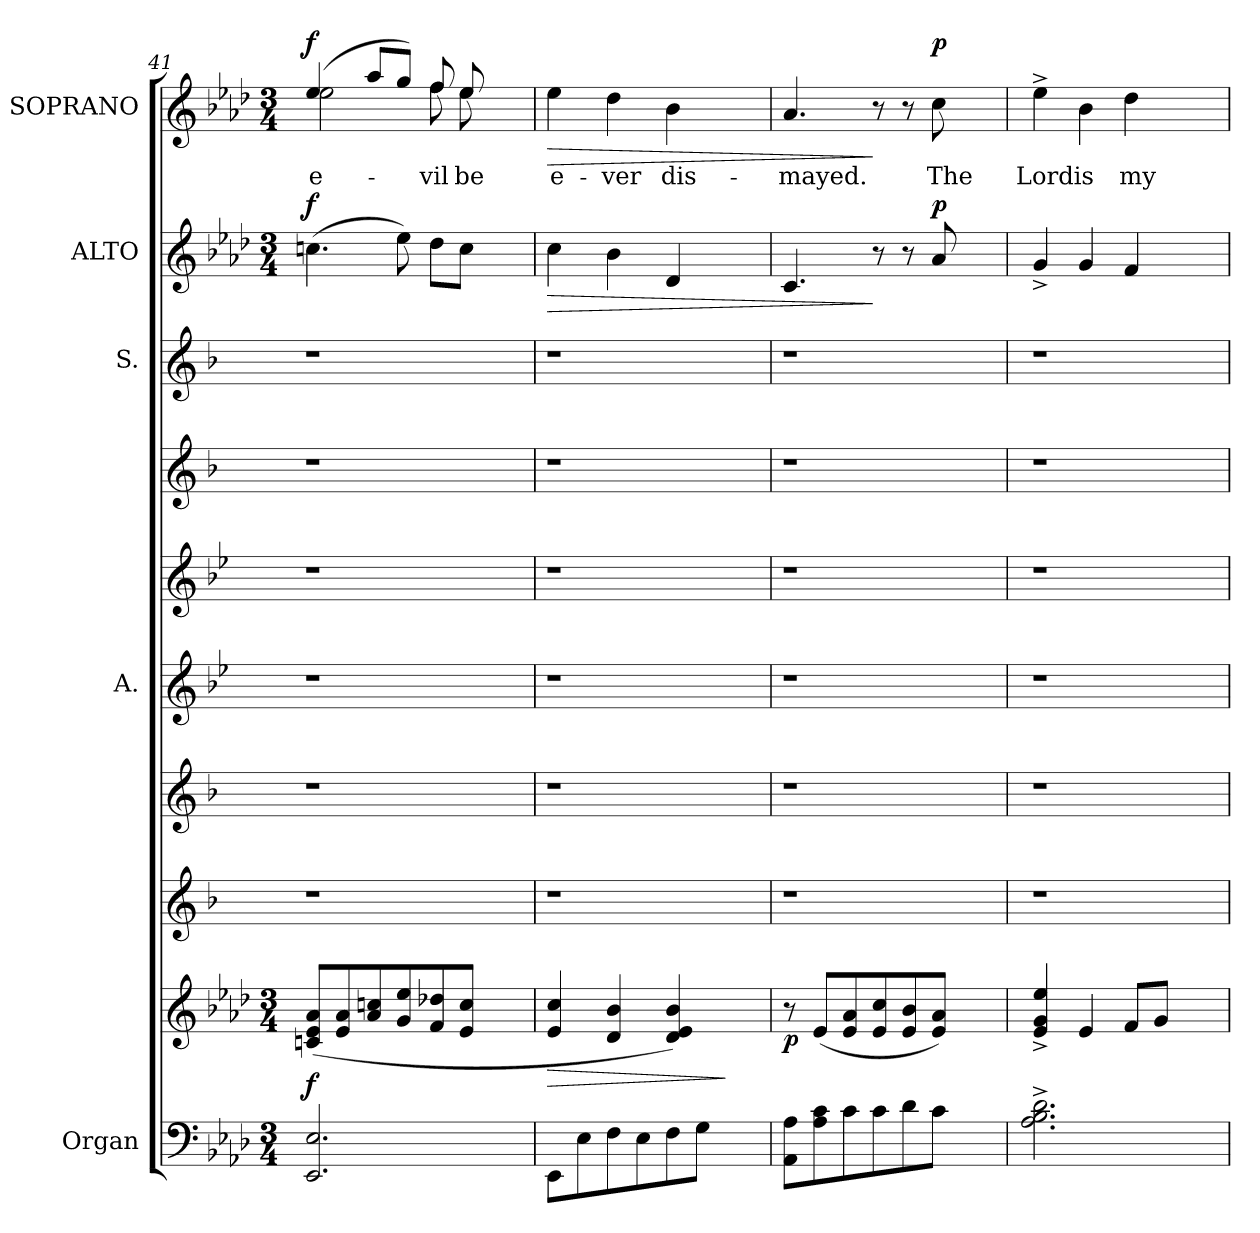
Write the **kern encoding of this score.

**kern	**kern	**dynam	**kern	**kern	**kern	**kern	**kern	**kern	**kern	**dynam	**kern	**text	**dynam
*part9	*part9	*part9	*part8	*part7	*part6	*part5	*part4	*part3	*part2	*part2	*part1	*part1	*part1
*staff10	*staff9	*staff9/10	*staff8	*staff7	*staff6	*staff5	*staff4	*staff3	*staff2	*staff2	*staff1	*staff1	*staff1
*I"Organ	*	*	*	*	*I"A.	*	*	*I"S.	*I"ALTO	*	*I"SOPRANO	*	*
*	*	*	*	*	*	*	*	*	*I'A.	*	*I'S.	*	*
*clefF4	*clefG2	*	*clefG2	*clefG2	*clefG2	*clefG2	*clefG2	*clefG2	*clefG2	*	*clefG2	*	*
*	*	*	*ITrd-2c-3	*ITrd-2c-3	*ITrd1c2	*ITrd1c2	*ITrd-2c-3	*ITrd-3c-5	*	*	*	*	*
*k[b-e-a-d-]	*k[b-e-a-d-]	*	*k[b-e-a-d-]	*k[b-e-a-d-]	*k[b-e-a-d-]	*k[b-e-a-d-]	*k[b-e-a-d-]	*k[b-e-]	*k[b-e-a-d-]	*	*k[b-e-a-d-]	*	*
*A-:	*A-:	*	*A-:	*A-:	*A-:	*A-:	*A-:	*B-:	*A-:	*	*A-:	*	*
*M3/4	*M3/4	*	*	*	*	*	*	*	*M3/4	*	*M3/4	*	*
=41	=41	=41	=41	=41	=41	=41	=41	=41	=41	=41	=41	=41	=41
!	!	!LO:DY:a=2	!	!	!	!	!	!	!	!LO:DY:a	!	!LO:LY:b	!LO:DY:a
*	*	*	*	*	*	*	*	*	*	*	*^	*	*
2.EE-/ 2.E-/	(<8cn/ 8e-/ 8a-/L	f	1r	1r	1r	1r	1r	1r	(>4.ccn\	f	(4ee-/	2ee-\	e-	f
.	8e-/ 8a-/	.	.	.	.	.	.	.	.	.	.	.	.	.
.	8a-/ 8ccn/	.	.	.	.	.	.	.	.	.	8aa-/L	.	.	.
.	8g/ 8ee-/	.	.	.	.	.	.	.	8ee-\)	.	8gg/J)	.	.	.
!	!	!	!	!	!	!	!	!	!	!	!	!	!LO:LY:b	!
.	8f/ 8dd-X/	.	.	.	.	.	.	.	8dd-\L	.	8ff/	8ff\	-vil	.
!	!	!	!	!	!	!	!	!	!	!	!	!	!LO:LY:b	!
.	8e-/ 8cc/J	.	.	.	.	.	.	.	8cc\J	.	8ee-/	8ee-\	be	.
4ryy	4ryy	.	.	.	.	.	.	.	4ryy	.	4ryy	4ryy	.	.
=42	=42	=42	=42	=42	=42	=42	=42	=42	=42	=42	=42	=42	=42	=42
!	!	!LO:HP:b	!	!	!	!	!	!	!	!LO:HP:b	!	!	!LO:LY:b	!LO:HP:b
*	*	*	*	*	*	*	*	*	*	*	*v	*v	*	*
8EE-\L	4e-/ 4cc/	>	1r	1r	1r	1r	1r	1r	4cc\	>	4ee-\	e-	>
8E-\	.	.	.	.	.	.	.	.	.	.	.	.	.
!	!	!	!	!	!	!	!	!	!	!	!	!LO:LY:b	!
8F\	4d-/ 4b-/	.	.	.	.	.	.	.	4b-\	.	4dd-\	-ver	.
8E-\	.	.	.	.	.	.	.	.	.	.	.	.	.
!	!	!	!	!	!	!	!	!	!	!	!	!LO:LY:b	!
8F\	4d-/ 4e-/ 4b-/)	.	.	.	.	.	.	.	4d-/	.	4b-\	dis-	.
8G\J	.	.	.	.	.	.	.	.	.	.	.	.	.
4ryy	4ryy	]	.	.	.	.	.	.	4ryy	.	4ryy	.	.
=43	=43	=43	=43	=43	=43	=43	=43	=43	=43	=43	=43	=43	=43
!	!	!LO:DY:b	!	!	!	!	!	!	!	!	!	!LO:LY:b	!
8AA-\ 8A-\L	8r	p	1r	1r	1r	1r	1r	1r	4.c/	.	4.a-/	-mayed.	.
8A-\ 8c\	(<8e-/L	.	.	.	.	.	.	.	.	.	.	.	.
8c\	8e-/ 8a-/	.	.	.	.	.	.	.	.	.	.	.	.
8c\	8e-/ 8cc/	.	.	.	.	.	.	.	8r	]	8r	.	]
8d-\	8e-/ 8b-/	.	.	.	.	.	.	.	8r	.	8r	.	.
!	!	!	!	!	!	!	!	!	!	!LO:DY:a	!	!LO:LY:b	!LO:DY:a
8c\J	8e-/ 8a-/J)	.	.	.	.	.	.	.	8a-/	p	8cc\	The	p
4ryy	4ryy	.	.	.	.	.	.	.	4ryy	.	4ryy	.	.
!!LO:LB:g=z
=44	=44	=44	=44	=44	=44	=44	=44	=44	=44	=44	=44	=44	=44
!	!	!	!	!	!	!	!	!	!	!	!	!LO:LY:b	!
2.A-\^> 2.B-\^> 2.d-\^>	4e-/^< 4g/^< 4ee-/^<	.	1r	1r	1r	1r	1r	1r	4g^</	.	4ee-^>\	Lord	.
!	!	!	!	!	!	!	!	!	!	!	!	!LO:LY:b	!
.	4e-/	.	.	.	.	.	.	.	4g/	.	4b-\	is	.
!	!	!	!	!	!	!	!	!	!	!	!	!LO:LY:b	!
.	8f/L	.	.	.	.	.	.	.	4f/	.	4dd-\	my	.
.	8g/J	.	.	.	.	.	.	.	.	.	.	.	.
4ryy	4ryy	.	.	.	.	.	.	.	4ryy	.	4ryy	.	.
=	=	=	=	=	=	=	=	=	=	=	=	=	=
*-	*-	*-	*-	*-	*-	*-	*-	*-	*-	*-	*-	*-	*-
